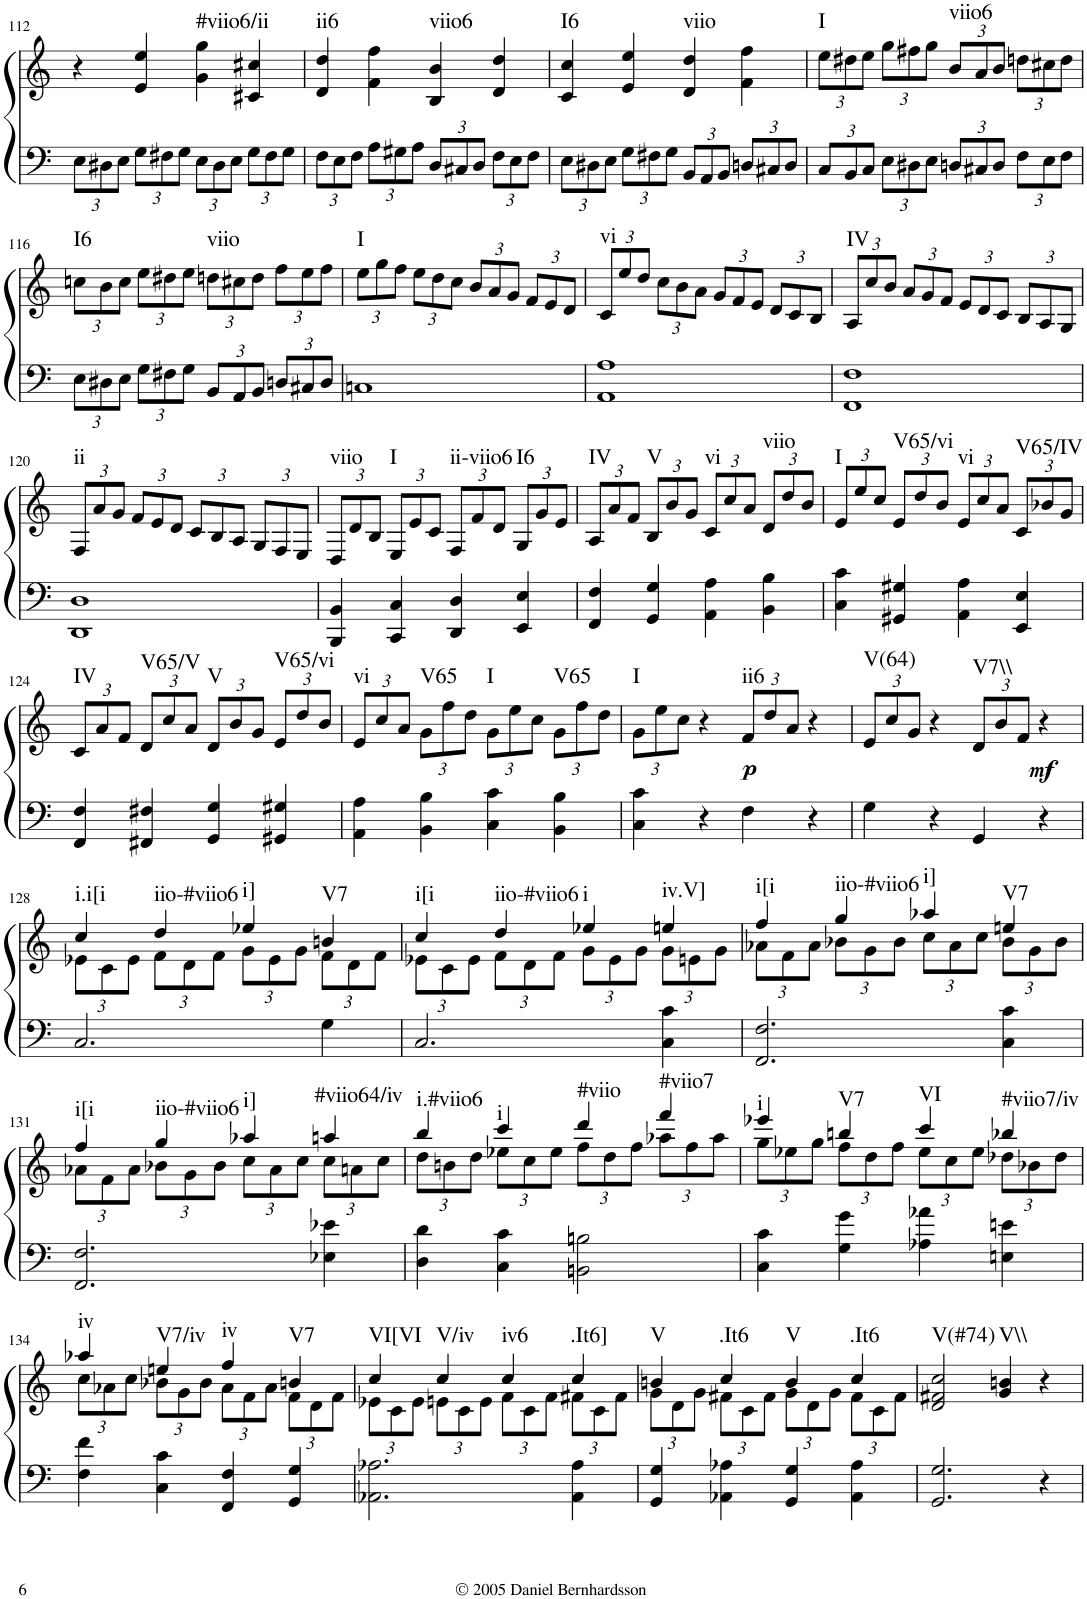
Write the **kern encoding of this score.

**kern	**kern	**dynam	**harte
*part1	*part1	*part1	*part1
*staff2	*staff1	*staff1/2	*
*I"Piano	*	*	*
*I'Pno.	*	*	*
!!LO:PB:g=z
*clefF4	*clefG2	*	*
*k[]	*k[]	*	*
*M4/4	*M4/4	*	*
*met(c)	*met(c)	*	*
*Xbrackettup	*	*	*
=112	=112	=112	=112
12E\L	4r	.	.
12D#X\	.	.	.
12E\J	.	.	.
12G\L	4e/ 4ee/	.	.
12F#X\	.	.	.
12G\J	.	.	.
!	!	!	!LO:H:kt=#viio6/ii
12E\L	4g\ 4gg\	.	N
12D#\	.	.	.
12E\J	.	.	.
12G\L	4c#X/ 4cc#X/	.	.
12F#\	.	.	.
12G\J	.	.	.
=113	=113	=113	=113
!	!	!	!LO:H:kt=ii6
12F\L	4d/ 4dd/	.	N
12E\	.	.	.
12F\J	.	.	.
12A\L	4f\ 4ff\	.	.
12G#X\	.	.	.
12A\J	.	.	.
!	!	!	!LO:H:kt=viio6
12D/L	4B/ 4b/	.	N
12C#X/	.	.	.
12D/J	.	.	.
12F\L	4d/ 4dd/	.	.
12E\	.	.	.
12F\J	.	.	.
=114	=114	=114	=114
!	!	!	!LO:H:kt=I6
12E\L	4c/ 4cc/	.	N
12D#X\	.	.	.
12E\J	.	.	.
12G\L	4e/ 4ee/	.	.
12F#X\	.	.	.
12G\J	.	.	.
!	!	!	!LO:H:kt=viio
12BB/L	4d/ 4dd/	.	N
12AA/	.	.	.
12BB/J	.	.	.
12Dn/L	4f\ 4ff\	.	.
12C#X/	.	.	.
12D/J	.	.	.
=115	=115	=115	=115
*	*Xbrackettup	*	*
!	!	!	!LO:H:kt=I
12C/L	12ee\L	.	N
12BB/	12dd#X\	.	.
12C/J	12ee\J	.	.
12E\L	12gg\L	.	.
12D#X\	12ff#X\	.	.
12E\J	12gg\J	.	.
!	!	!	!LO:H:kt=viio6
12Dn/L	12b/L	.	N
12C#X/	12a/	.	.
12D/J	12b/J	.	.
12F\L	12ddn\L	.	.
12E\	12cc#X\	.	.
12F\J	12dd\J	.	.
!!LO:LB:g=z
=116	=116	=116	=116
!	!	!	!LO:H:kt=I6
12E\L	12ccn\L	.	N
12D#X\	12b\	.	.
12E\J	12cc\J	.	.
12G\L	12ee\L	.	.
12F#X\	12dd#X\	.	.
12G\J	12ee\J	.	.
!	!	!	!LO:H:kt=viio
12BB/L	12ddn\L	.	N
12AA/	12cc#X\	.	.
12BB/J	12dd\J	.	.
12Dn/L	12ff\L	.	.
12C#X/	12ee\	.	.
12D/J	12ff\J	.	.
=117	=117	=117	=117
!	!	!	!LO:H:kt=I
1Cn	12ee\L	.	N
.	12gg\	.	.
.	12ff\J	.	.
.	12ee\L	.	.
.	12dd\	.	.
.	12cc\J	.	.
.	12b/L	.	.
.	12a/	.	.
.	12g/J	.	.
.	12f/L	.	.
.	12e/	.	.
.	12d/J	.	.
=118	=118	=118	=118
!	!	!	!LO:H:kt=vi
1AA 1A	12c/L	.	N
.	12ee/	.	.
.	12dd/J	.	.
.	12cc\L	.	.
.	12b\	.	.
.	12a\J	.	.
.	12g/L	.	.
.	12f/	.	.
.	12e/J	.	.
.	12d/L	.	.
.	12c/	.	.
.	12B/J	.	.
=119	=119	=119	=119
!	!	!	!LO:H:kt=IV
1FF 1F	12A/L	.	N
.	12cc/	.	.
.	12b/J	.	.
.	12a/L	.	.
.	12g/	.	.
.	12f/J	.	.
.	12e/L	.	.
.	12d/	.	.
.	12c/J	.	.
.	12B/L	.	.
.	12A/	.	.
.	12G/J	.	.
!!LO:LB:g=z
=120	=120	=120	=120
!	!	!	!LO:H:kt=ii
1DD 1D	12F/L	.	N
.	12a/	.	.
.	12g/J	.	.
.	12f/L	.	.
.	12e/	.	.
.	12d/J	.	.
.	12c/L	.	.
.	12B/	.	.
.	12A/J	.	.
.	12G/L	.	.
.	12F/	.	.
.	12E/J	.	.
=121	=121	=121	=121
!	!	!	!LO:H:kt=viio
4BBB/ 4BB/	12D/L	.	N
.	12d/	.	.
.	12B/J	.	.
!	!	!	!LO:H:kt=I
4CC/ 4C/	12E/L	.	N
.	12e/	.	.
.	12c/J	.	.
!	!	!	!LO:H:kt=ii-viio6
4DD/ 4D/	12F/L	.	N
.	12f/	.	.
.	12d/J	.	.
!	!	!	!LO:H:kt=I6
4EE/ 4E/	12G/L	.	N
.	12g/	.	.
.	12e/J	.	.
=122	=122	=122	=122
!	!	!	!LO:H:kt=IV
4FF/ 4F/	12A/L	.	N
.	12a/	.	.
.	12f/J	.	.
!	!	!	!LO:H:kt=V
4GG/ 4G/	12B/L	.	N
.	12b/	.	.
.	12g/J	.	.
!	!	!	!LO:H:kt=vi
4AA\ 4A\	12c/L	.	N
.	12cc/	.	.
.	12a/J	.	.
!	!	!	!LO:H:kt=viio
4BB\ 4B\	12d/L	.	N
.	12dd/	.	.
.	12b/J	.	.
=123	=123	=123	=123
!	!	!	!LO:H:kt=I
4C\ 4c\	12e/L	.	N
.	12ee/	.	.
.	12cc/J	.	.
!	!	!	!LO:H:kt=V65/vi
4GG#X/ 4G#X/	12e/L	.	N
.	12dd/	.	.
.	12b/J	.	.
!	!	!	!LO:H:kt=vi
4AA\ 4A\	12e/L	.	N
.	12cc/	.	.
.	12a/J	.	.
!	!	!	!LO:H:kt=V65/IV
4EE/ 4E/	12c/L	.	N
.	12b-X/	.	.
.	12g/J	.	.
!!LO:LB:g=z
=124	=124	=124	=124
!	!	!	!LO:H:kt=IV
4FF/ 4F/	12c/L	.	N
.	12a/	.	.
.	12f/J	.	.
!	!	!	!LO:H:kt=V65/V
4FF#X/ 4F#X/	12d/L	.	N
.	12cc/	.	.
.	12a/J	.	.
!	!	!	!LO:H:kt=V
4GG/ 4G/	12d/L	.	N
.	12b/	.	.
.	12g/J	.	.
!	!	!	!LO:H:kt=V65/vi
4GG#X/ 4G#X/	12e/L	.	N
.	12dd/	.	.
.	12b/J	.	.
=125	=125	=125	=125
!	!	!	!LO:H:kt=vi
4AA\ 4A\	12e/L	.	N
.	12cc/	.	.
.	12a/J	.	.
!	!	!	!LO:H:kt=V65
4BB\ 4B\	12g\L	.	N
.	12ff\	.	.
.	12dd\J	.	.
!	!	!	!LO:H:kt=I
4C\ 4c\	12g\L	.	N
.	12ee\	.	.
.	12cc\J	.	.
!	!	!	!LO:H:kt=V65
4BB\ 4B\	12g\L	.	N
.	12ff\	.	.
.	12dd\J	.	.
=126	=126	=126	=126
!	!	!	!LO:H:kt=I
4C\ 4c\	12g\L	.	N
.	12ee\	.	.
.	12cc\J	.	.
4r	4r	.	.
!	!	!LO:DY:b	!LO:H:kt=ii6
4F\	12f/L	p	N
.	12dd/	.	.
.	12a/J	.	.
4r	4r	.	.
=127	=127	=127	=127
!	!	!	!LO:H:kt=V(64)
4G\	12e/L	.	N
.	12cc/	.	.
.	12g/J	.	.
4r	4r	.	.
!	!	!	!LO:H:kt=V7\\
4GG/	12d/L	.	N
.	12b/	.	.
.	12f/J	.	.
!	!	!LO:DY:b	!
4r	4r	mf	.
!!LO:LB:g=z
=128	=128	=128	=128
*	*^	*	*
!	!	!	!	!LO:H:kt=i.i[i
2.C/	4cc/	12e-X\L	.	N
.	.	12c\	.	.
.	.	12e-\J	.	.
!	!	!	!	!LO:H:kt=iio-#viio6
.	4dd/	12f\L	.	N
.	.	12d\	.	.
.	.	12f\J	.	.
!	!	!	!	!LO:H:kt=i]
.	4ee-X/	12g\L	.	N
.	.	12e-\	.	.
.	.	12g\J	.	.
!	!	!	!	!LO:H:kt=V7
4G\	4bn/	12f\L	.	N
.	.	12d\	.	.
.	.	12f\J	.	.
=129	=129	=129	=129	=129
!	!	!	!	!LO:H:kt=i[i
2.C/	4cc/	12e-X\L	.	N
.	.	12c\	.	.
.	.	12e-\J	.	.
!	!	!	!	!LO:H:kt=iio-#viio6
.	4dd/	12f\L	.	N
.	.	12d\	.	.
.	.	12f\J	.	.
!	!	!	!	!LO:H:kt=i
.	4ee-X/	12g\L	.	N
.	.	12e-\	.	.
.	.	12g\J	.	.
!	!	!	!	!LO:H:kt=iv.V]
4C\ 4c\	4een/	12g\L	.	N
.	.	12en\	.	.
.	.	12g\J	.	.
=130	=130	=130	=130	=130
!	!	!	!	!LO:H:kt=i[i
2.FF/ 2.F/	4ff/	12a-X\L	.	N
.	.	12f\	.	.
.	.	12a-\J	.	.
!	!	!	!	!LO:H:kt=iio-#viio6
.	4gg/	12b-X\L	.	N
.	.	12g\	.	.
.	.	12b-\J	.	.
!	!	!	!	!LO:H:kt=i]
.	4aa-X/	12cc\L	.	N
.	.	12a-\	.	.
.	.	12cc\J	.	.
!	!	!	!	!LO:H:kt=V7
4C\ 4c\	4een/	12b-\L	.	N
.	.	12g\	.	.
.	.	12b-\J	.	.
!!LO:LB:g=z	!!
=131	=131	=131	=131	=131
!	!	!	!	!LO:H:kt=i[i
2.FF/ 2.F/	4ff/	12a-X\L	.	N
.	.	12f\	.	.
.	.	12a-\J	.	.
!	!	!	!	!LO:H:kt=iio-#viio6
.	4gg/	12b-X\L	.	N
.	.	12g\	.	.
.	.	12b-\J	.	.
!	!	!	!	!LO:H:kt=i]
.	4aa-X/	12cc\L	.	N
.	.	12a-\	.	.
.	.	12cc\J	.	.
!	!	!	!	!LO:H:kt=#viio64/iv
4E-X\ 4e-X\	4aan/	12cc\L	.	N
.	.	12an\	.	.
.	.	12cc\J	.	.
=132	=132	=132	=132	=132
!	!	!	!	!LO:H:kt=i.#viio6
4D\ 4d\	4bb/	12dd\L	.	N
.	.	12bn\	.	.
.	.	12dd\J	.	.
!	!	!	!	!LO:H:kt=i
4C\ 4c\	4ccc/	12ee-X\L	.	N
.	.	12cc\	.	.
.	.	12ee-\J	.	.
!	!	!	!	!LO:H:kt=#viio
2BBn\ 2Bn\	4ddd/	12ff\L	.	N
.	.	12dd\	.	.
.	.	12ff\J	.	.
!	!	!	!	!LO:H:kt=#viio7
.	4fff/	12aa-X\L	.	N
.	.	12ff\	.	.
.	.	12aa-\J	.	.
=133	=133	=133	=133	=133
!	!	!	!	!LO:H:kt=i
4C\ 4c\	4eee-X/	12gg\L	.	N
.	.	12ee-X\	.	.
.	.	12gg\J	.	.
!	!	!	!	!LO:H:kt=V7
4G\ 4g\	4bbn/	12ff\L	.	N
.	.	12dd\	.	.
.	.	12ff\J	.	.
!	!	!	!	!LO:H:kt=VI
4A-X\ 4a-X\	4ccc/	12ee-\L	.	N
.	.	12cc\	.	.
.	.	12ee-\J	.	.
!	!	!	!	!LO:H:kt=#viio7/iv
4En\ 4en\	4bb-X/	12dd-X\L	.	N
.	.	12b-X\	.	.
.	.	12dd-\J	.	.
!!LO:LB:g=z	!!
=134	=134	=134	=134	=134
!	!	!	!	!LO:H:kt=iv
4F\ 4f\	4aa-X/	12cc\L	.	N
.	.	12a-X\	.	.
.	.	12cc\J	.	.
!	!	!	!	!LO:H:kt=V7/iv
4C\ 4c\	4een/	12b-X\L	.	N
.	.	12g\	.	.
.	.	12b-\J	.	.
!	!	!	!	!LO:H:kt=iv
4FF/ 4F/	4ff/	12a-\L	.	N
.	.	12f\	.	.
.	.	12a-\J	.	.
!	!	!	!	!LO:H:kt=V7
4GG/ 4G/	4bn/	12f\L	.	N
.	.	12d\	.	.
.	.	12f\J	.	.
=135	=135	=135	=135	=135
!	!	!	!	!LO:H:kt=VI[VI
2.AA-X\ 2.A-X\	4cc/	12e-X\L	.	N
.	.	12c\	.	.
.	.	12e-\J	.	.
!	!	!	!	!LO:H:kt=V/iv
.	4cc/	12en\L	.	N
.	.	12c\	.	.
.	.	12e\J	.	.
!	!	!	!	!LO:H:kt=iv6
.	4cc/	12f\L	.	N
.	.	12c\	.	.
.	.	12f\J	.	.
!	!	!	!	!LO:H:kt=.It6]
4AA-\ 4A-\	4cc/	12f#X\L	.	N
.	.	12c\	.	.
.	.	12f#\J	.	.
=136	=136	=136	=136	=136
!	!	!	!	!LO:H:kt=V
4GG/ 4G/	4bn/	12g\L	.	N
.	.	12d\	.	.
.	.	12g\J	.	.
!	!	!	!	!LO:H:kt=.It6
4AA-X\ 4A-X\	4cc/	12f#X\L	.	N
.	.	12c\	.	.
.	.	12f#\J	.	.
!	!	!	!	!LO:H:kt=V
4GG/ 4G/	4b/	12g\L	.	N
.	.	12d\	.	.
.	.	12g\J	.	.
!	!	!	!	!LO:H:kt=.It6
4AA-\ 4A-\	4cc/	12f#\L	.	N
.	.	12c\	.	.
.	.	12f#\J	.	.
=137	=137	=137	=137	=137
!	!	!	!	!LO:H:kt=V(#74)
*	*v	*v	*	*
2.GG/ 2.G/	2d/ 2f#X/ 2cc/	.	N
!	!	!	!LO:H:kt=V\\
.	4g/ 4bn/	.	N
4r	4r	.	.
=	=	=	=
*-	*-	*-	*-
